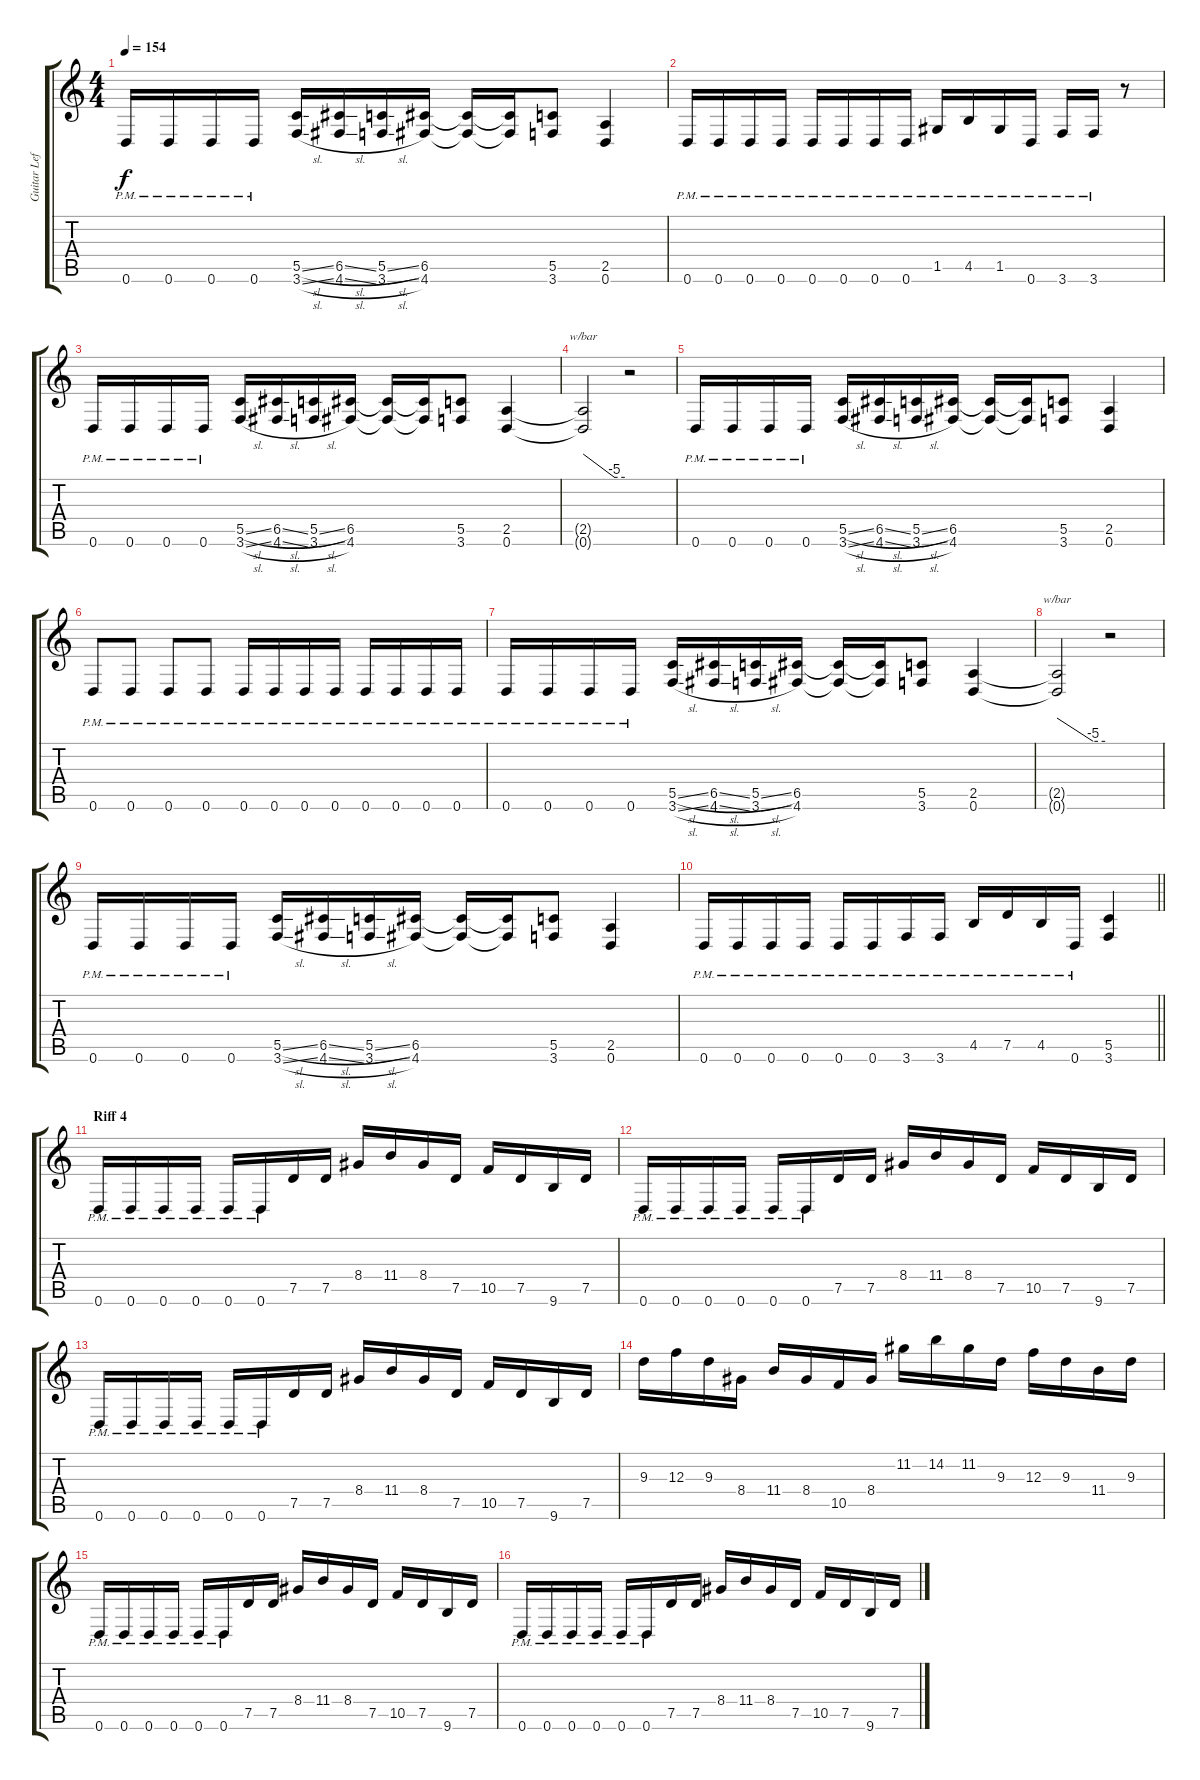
\track ("Guitar Left" "Guitar Lef") {instrument distortionguitar}
\staff {score tabs}
\tuning (D4 A3 F3 C3 G2 D2) {hide}
\ts (4 4)
\tempo 154
\clef g2
\ks c
0.6{pm}.16{dy f} 0.6{pm}.16 0.6{pm}.16 0.6{pm}.16 (5.5{sl} 3.6{sl}).16 (6.5{sl} 4.6{sl}).16 (5.5{sl} 3.6{sl}).16 (6.5 4.6).16 (6.5{t} 4.6{t}).16 (6.5{t} 4.6{t}).16 (5.5 3.6).8 (2.5 0.6).4 |
0.6{pm}.16 0.6{pm}.16 0.6{pm}.16 0.6{pm}.16 0.6{pm}.16 0.6{pm}.16 0.6{pm}.16 0.6{pm}.16 1.5{pm}.16 4.5{pm}.16 1.5{pm}.16 0.6{pm}.16 3.6{pm}.16 3.6{pm}.16 r.8 |
0.6{pm}.16 0.6{pm}.16 0.6{pm}.16 0.6{pm}.16 (5.5{sl} 3.6{sl}).16 (6.5{sl} 4.6{sl}).16 (5.5{sl} 3.6{sl}).16 (6.5 4.6).16 (6.5{t} 4.6{t}).16 (6.5{t} 4.6{t}).16 (5.5 3.6).8 (2.5 0.6).4 |
(2.5{t} 0.6{t}).2{tbe (custom default 0 0 45 -20 60 -20)} r.2 |
0.6{pm}.16 0.6{pm}.16 0.6{pm}.16 0.6{pm}.16 (5.5{sl} 3.6{sl}).16 (6.5{sl} 4.6{sl}).16 (5.5{sl} 3.6{sl}).16 (6.5 4.6).16 (6.5{t} 4.6{t}).16 (6.5{t} 4.6{t}).16 (5.5 3.6).8 (2.5 0.6).4 |
0.6{pm}.8 0.6{pm}.8 0.6{pm}.8 0.6{pm}.8 0.6{pm}.16 0.6{pm}.16 0.6{pm}.16 0.6{pm}.16 0.6{pm}.16 0.6{pm}.16 0.6{pm}.16 0.6{pm}.16 |
0.6{pm}.16 0.6{pm}.16 0.6{pm}.16 0.6{pm}.16 (5.5{sl} 3.6{sl}).16 (6.5{sl} 4.6{sl}).16 (5.5{sl} 3.6{sl}).16 (6.5 4.6).16 (6.5{t} 4.6{t}).16 (6.5{t} 4.6{t}).16 (5.5 3.6).8 (2.5 0.6).4 |
(2.5{t} 0.6{t}).2{tbe (custom default 0 0 45 -20 60 -20)} r.2 |
0.6{pm}.16 0.6{pm}.16 0.6{pm}.16 0.6{pm}.16 (5.5{sl} 3.6{sl}).16 (6.5{sl} 4.6{sl}).16 (5.5{sl} 3.6{sl}).16 (6.5 4.6).16 (6.5{t} 4.6{t}).16 (6.5{t} 4.6{t}).16 (5.5 3.6).8 (2.5 0.6).4 |
\barLineRight lightlight
0.6{pm}.16 0.6{pm}.16 0.6{pm}.16 0.6{pm}.16 0.6{pm}.16 0.6{pm}.16 3.6{pm}.16 3.6{pm}.16 4.5{pm}.16 7.5{pm}.16 4.5{pm}.16 0.6{pm}.16 (5.5 3.6).4 |
\section ("" "Riff 4")
0.6{pm}.16 0.6{pm}.16 0.6{pm}.16 0.6{pm}.16 0.6{pm}.16 0.6{pm}.16 7.5.16 7.5.16 8.4.16 11.4.16 8.4.16 7.5.16 10.5.16 7.5.16 9.6.16 7.5.16 |
0.6{pm}.16 0.6{pm}.16 0.6{pm}.16 0.6{pm}.16 0.6{pm}.16 0.6{pm}.16 7.5.16 7.5.16 8.4.16 11.4.16 8.4.16 7.5.16 10.5.16 7.5.16 9.6.16 7.5.16 |
0.6{pm}.16 0.6{pm}.16 0.6{pm}.16 0.6{pm}.16 0.6{pm}.16 0.6{pm}.16 7.5.16 7.5.16 8.4.16 11.4.16 8.4.16 7.5.16 10.5.16 7.5.16 9.6.16 7.5.16 |
9.3.16 12.3.16 9.3.16 8.4.16 11.4.16 8.4.16 10.5.16 8.4.16 11.2.16 14.2.16 11.2.16 9.3.16 12.3.16 9.3.16 11.4.16 9.3.16 |
0.6{pm}.16 0.6{pm}.16 0.6{pm}.16 0.6{pm}.16 0.6{pm}.16 0.6{pm}.16 7.5.16 7.5.16 8.4.16 11.4.16 8.4.16 7.5.16 10.5.16 7.5.16 9.6.16 7.5.16 |
0.6{pm}.16 0.6{pm}.16 0.6{pm}.16 0.6{pm}.16 0.6{pm}.16 0.6{pm}.16 7.5.16 7.5.16 8.4.16 11.4.16 8.4.16 7.5.16 10.5.16 7.5.16 9.6.16 7.5.16
